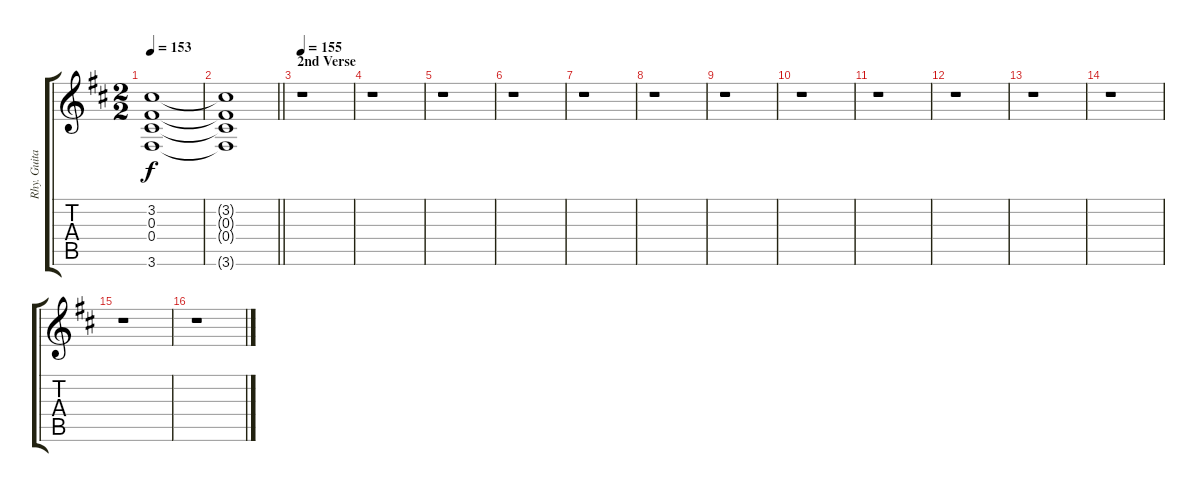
\track ("Rhy. Guitar" "Rhy. Guita") {instrument distortionguitar}
\staff {score tabs}
\tuning (Eb4 Bb3 Gb3 Db3 Ab2 Eb2) {hide}
\ts (2 2)
\tempo 153
\clef g2
\ks d
(3.2 0.3 0.4 3.6).1{dy f} |
\barLineRight lightlight
(3.2{t} 0.3{t} 0.4{t} 3.6{t}).1 |
\section ("" "2nd Verse")
\tempo 155
r.1 |
r.1 |
r.1 |
r.1 |
r.1 |
r.1 |
r.1 |
r.1 |
r.1 |
r.1 |
r.1 |
r.1 |
r.1 |
r.1
